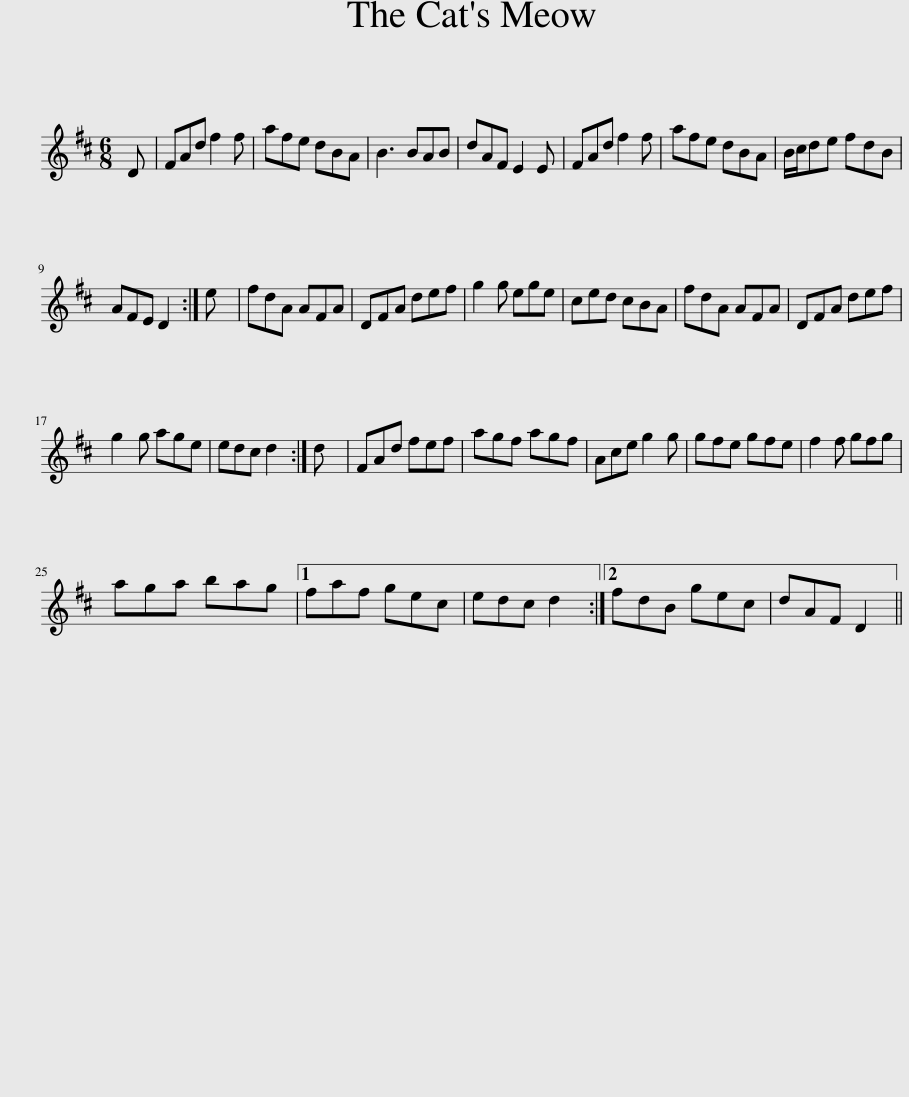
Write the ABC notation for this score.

X:1
L:1/8
M:6/8
I:linebreak $
K:D
V:1 treble
V:1
 D | FAd f2 f | afe dBA | B3 BAB | dAF E2 E | %5
 FAd f2 f | afe dBA | B/c/de fdB |$ AFE D2 :| e | %10
 fdA AFA | DFA def | g2 g ege | ced cBA | fdA AFA | %15
 DFA def |$ g2 g age | edc d2 :| d | FAd fef | %20
 agf agf | Ace g2 g | gfe gfe | f2 f gfg |$ aga bag |1 %25
 faf gec | edc d2 :|2 fdB gec | dAF D2 || %29
